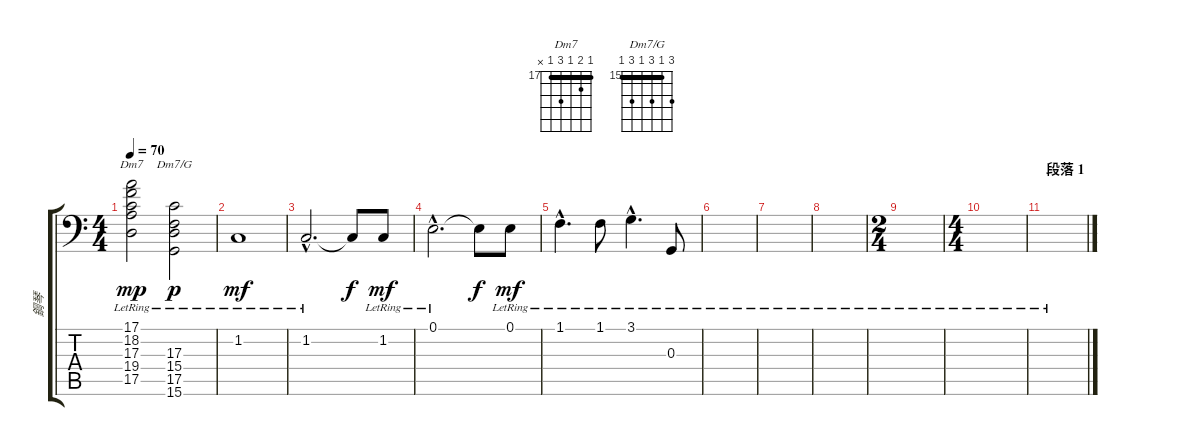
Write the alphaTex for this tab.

\track ("鋼琴" "鋼琴") {instrument acousticgrandpiano}
\staff {score tabs}
\tuning (E3 B2 G2 D2 A1 E1) {hide}
\chord ("Dm7" 17 18 17 19 17 x) {firstfret 17 barre 17}
\chord ("Dm7/G" 17 15 17 15 17 15) {firstfret 15 barre 15}
\ts (4 4)
\tempo 70
\clef f4
\ks c
(17.1{lr} 18.2{lr} 17.3{lr} 19.4{lr} 17.5{lr}).2{ch "Dm7" dy mp} (17.3{lr} 15.4{lr} 17.5{lr} 15.6{lr}).2{ch "Dm7/G" dy p} |
1.2{lr}.1{dy mf} |
1.2{hac lr}.2{d} 1.2{t}.8{dy f} 1.2{lr}.8{dy mf} |
0.1{hac lr}.2{d} 0.1{t}.8{dy f} 0.1{lr}.8{dy mf} |
1.1{hac lr}.4{d} 1.1{lr}.8 3.1{hac lr}.4{d} 0.3{lr}.8 |
|
|
|
\ts (2 4)
|
\ts (4 4)
|
\section ("" "段落 1")
